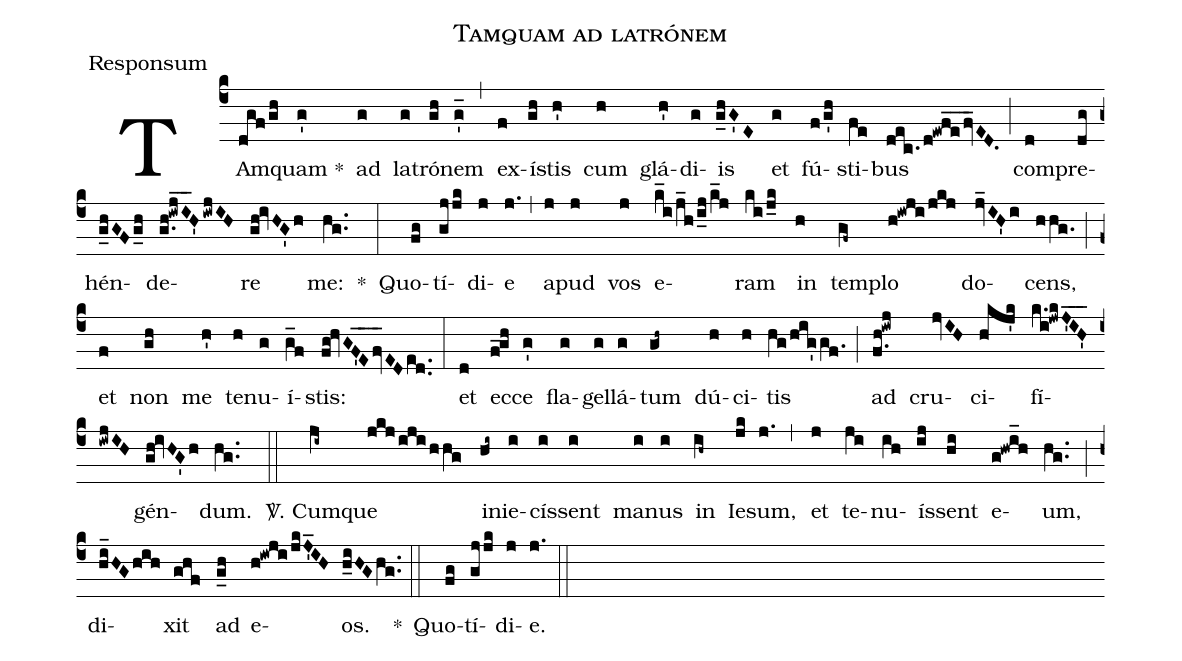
name:Tamquam ad latrónem;
office-part:Responsum;
%%
(c4) TAm(dgf/gh)quam *(g') ad(g) la(g)tró(gh)nem(g'_) (,) ex(f)í(gh)stis(h') cum(h) glá(h')di(g)is(g_hG'E) et(g) fú(f/g'h)sti(fe)bus(dec./d!ewf_e_fv_ED.) (;) com(d)pre(dg)hén(g_hGFg_h)de(g.h!iwjI__H'iwjIH)re(gh!ivHG'h) me:(hg..) *(:)
Quo(fg)tí(gjjk)di(j)e(j.) (,) a(j)pud(j) vos(j) e(k_i/j_h/i_j/k_j)ram(ki/j_k) in(h) tem(gf~)plo(h!iwji/jkj) do(jv_IH'i)cens,(hhg.) (;) et(f) non(gh) me(h') te(h)nu(g)í(g_f)stis:(fg!hvGF'_E_fv_EDed..) (:)
et(d) ec(f_!gh)ce(g') fla(g)gel(g)lá(g)tum(gh~) dú(h)ci(h)tis(hg/hig'gf.) (;) ad(f.h!iwj) cru(jvIH)ci(hkj'k)fí(k.i!jwkJ'IH'___iwjIH)gén(gh!ivHG'h)dum.(hg..) (::)

<sp>V/</sp>. Cum(ji~)que(jkj/iji/hhg) in(hi~)ie(i)cís(i)sent(i) ma(i)nus(i) in(ih~) Ie(jk)sum,(j.) (,) et(j) te(ji)nu(ih)ís(ij)sent(hi) e(g!hwi_h)um,(hg..) (;) di(hi_HGhih)xit(ghf) ad(g_h) e(h!iwji/jkJ'_IH)os.(h_iHGhg..) *(::) Quo(fg)tí(gjjk)di(j)e.(j.) (::)
